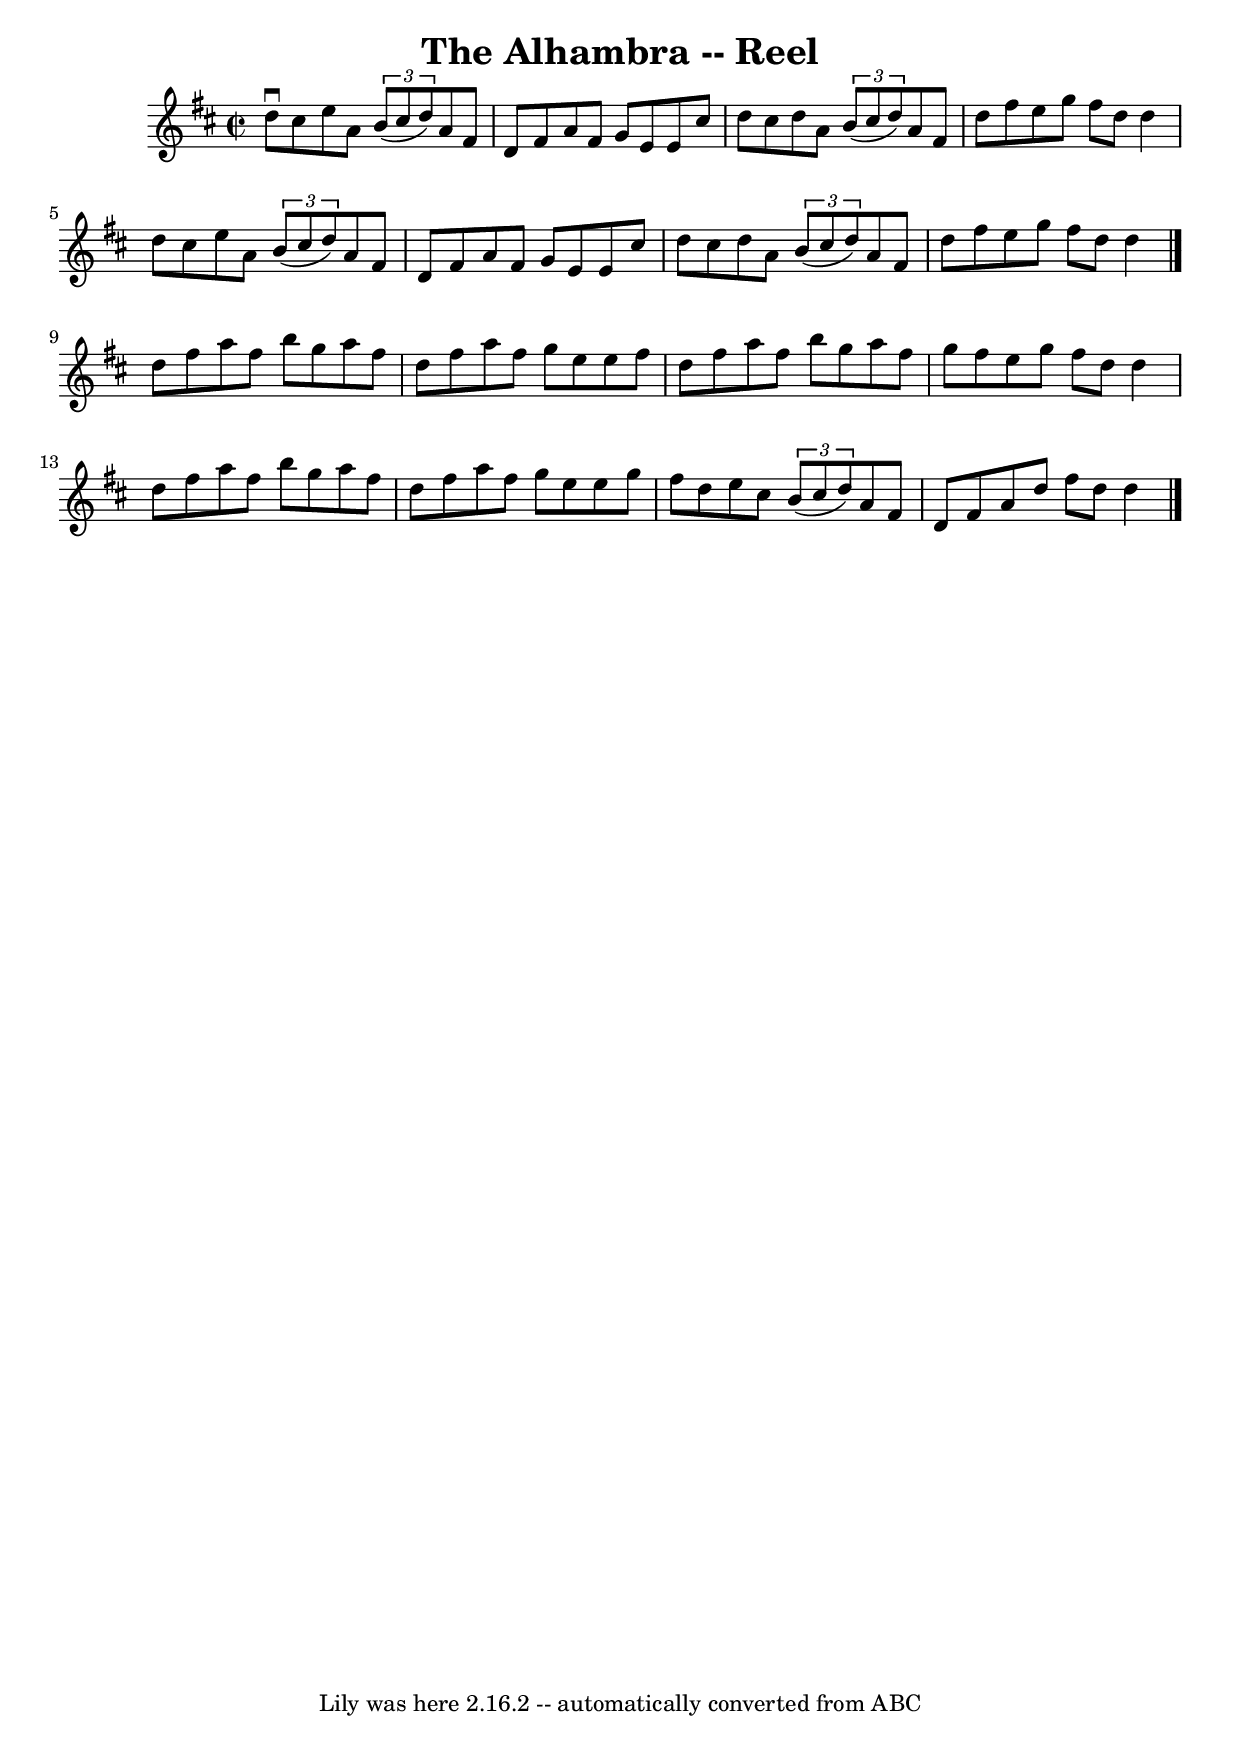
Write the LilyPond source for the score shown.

\version "2.7.40"
\include "Mammoth.ily"
\header {
	%% book = "Ryan's Mammoth Collection"
	crossRefNumber = "1"
	footnotes = "\\\\165"
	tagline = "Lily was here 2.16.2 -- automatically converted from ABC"
	title = "The Alhambra -- Reel"
}
voicedefault =  {


\override Staff.TimeSignature #'style = #'C
 \time 2/2 \key d \major d''8^\downbow cis''8 e''8 a'8    
\times 2/3 { b'8 (cis''8 d''8) } a'8 fis'8    |
 d'8    
fis'8 a'8 fis'8 g'8 e'8 e'8 cis''8    |
 d''8    
cis''8 d''8 a'8    \times 2/3 { b'8 (cis''8 d''8) } a'8    
fis'8    |
 d''8 fis''8 e''8 g''8 fis''8 d''8 d''4    
|
 d''8 cis''8 e''8 a'8    \times 2/3 { b'8 (cis''8    
d''8) } a'8 fis'8    |
 d'8 fis'8 a'8 fis'8 g'8    
e'8 e'8 cis''8    |
 d''8 cis''8 d''8 a'8    
\times 2/3 { b'8 (cis''8 d''8) } a'8 fis'8    |
 d''8   
 fis''8 e''8 g''8 fis''8 d''8 d''4    \bar "|." d''8    
fis''8 a''8 fis''8 b''8 g''8 a''8 fis''8    |
 d''8   
 fis''8 a''8 fis''8 g''8 e''8 e''8 fis''8    |
 d''8  
 fis''8 a''8 fis''8 b''8 g''8 a''8 fis''8    |
 g''8 
 fis''8 e''8 g''8 fis''8 d''8 d''4    |
 d''8    
fis''8 a''8 fis''8 b''8 g''8 a''8 fis''8    |
 d''8   
 fis''8 a''8 fis''8 g''8 e''8 e''8 g''8    |
 fis''8  
 d''8 e''8 cis''8    \times 2/3 { b'8 (cis''8 d''8) } a'8   
 fis'8    |
 d'8 fis'8 a'8 d''8 fis''8 d''8 d''4    
|
   \bar "|."   
}

\score{
    <<

	\context Staff="default"
	{
	    \voicedefault 
	}

    >>
	\layout {
	}
	\midi {}
}
